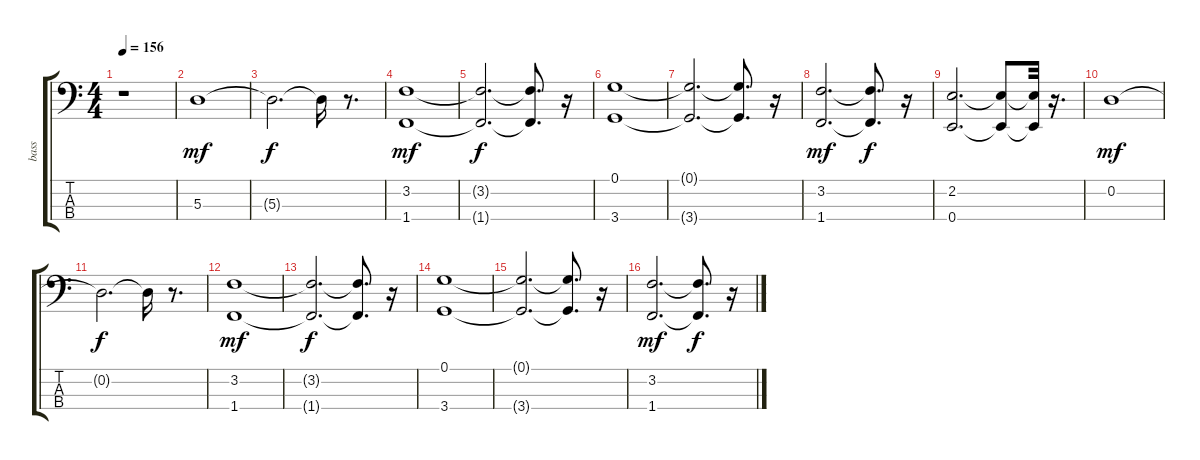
\track ("bass" "bass") {instrument synthbass2}
\staff {score tabs}
\tuning (G2 D2 A1 E1) {hide}
\ts (4 4)
\tempo 156
\clef f4
\ks c
r.1{dy mf} |
5.3.1{volume 16} |
5.3{t}.2{d dy f} 5.3{t}.16 r.8{d} |
(3.2 1.4).1{dy mf} |
(3.2{t} 1.4{t}).2{d dy f} (3.2{t} 1.4{t}).8{d} r.16 |
(0.1 3.4).1 |
(0.1{t} 3.4{t}).2{d} (0.1{t} 3.4{t}).8{d} r.16 |
(3.2 1.4).2{d dy mf} (3.2{t} 1.4{t}).8{d dy f} r.16 |
(2.2 0.4).2{d} (2.2{t} 0.4{t}).8 (2.2{t} 0.4{t}).32 r.16{d} |
0.2.1{dy mf} |
0.2{t}.2{d dy f} 0.2{t}.16 r.8{d} |
(3.2 1.4).1{dy mf} |
(3.2{t} 1.4{t}).2{d dy f} (3.2{t} 1.4{t}).8{d} r.16 |
(0.1 3.4).1 |
(0.1{t} 3.4{t}).2{d} (0.1{t} 3.4{t}).8{d} r.16 |
(3.2 1.4).2{d dy mf} (3.2{t} 1.4{t}).8{d dy f} r.16
